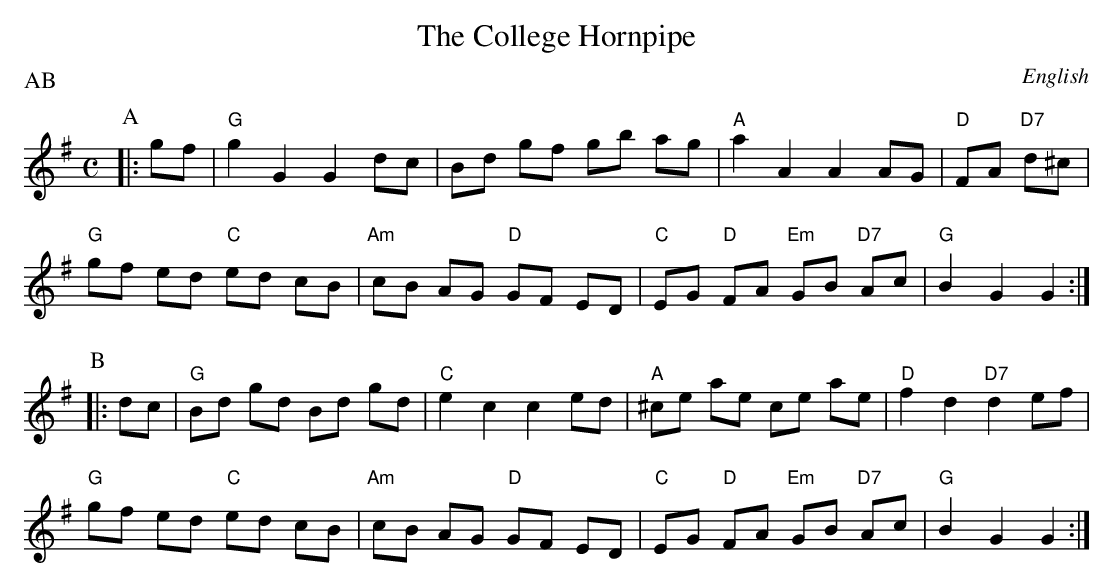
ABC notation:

X:1
T:College Hornpipe, The
M:C
L:1/8
O:English
P:AB
K:G
P:A
|: gf | "G" g2 G2 G2 dc | Bd gf gb ag | "A" a2 A2 A2 AG | "D" FA "D7" d^c |
"G" gf ed "C" ed cB | "Am" cB AG "D" GF ED |\
    "C" EG "D" FA "Em" GB "D7" Ac | "G" B2 G2 G2 :|
P:B
|: dc | "G" Bd gd Bd gd | "C" e2 c2 c2 ed | "A" ^ce ae ce ae |\
    "D" f2 d2 "D7" d2 ef |
"G" gf ed "C" ed cB | "Am" cB AG "D" GF ED |\
    "C" EG "D" FA "Em" GB "D7" Ac | "G" B2 G2 G2 :|
